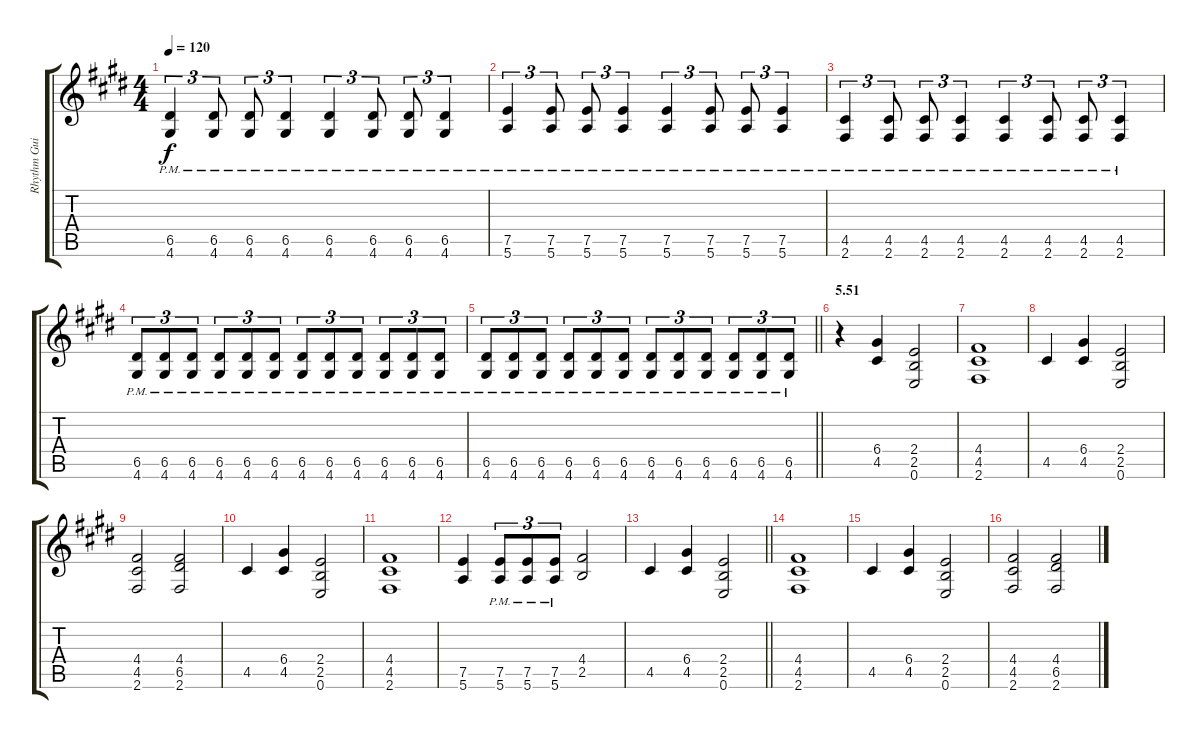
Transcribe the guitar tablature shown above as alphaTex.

\track ("Rhythm Guitar" "Rhythm Gui") {instrument acousticguitarnylon}
\staff {score tabs}
\tuning (E4 B3 G3 D3 A2 E2) {hide}
\ts (4 4)
\tempo 120
\clef g2
\ks c#minor
(6.5{pm} 4.6{pm}).4{tu (3 2) dy f} (6.5{pm} 4.6{pm}).8{tu (3 2)} (6.5{pm} 4.6{pm}).8{tu (3 2)} (6.5{pm} 4.6{pm}).4{tu (3 2)} (6.5{pm} 4.6{pm}).4{tu (3 2)} (6.5{pm} 4.6{pm}).8{tu (3 2)} (6.5{pm} 4.6{pm}).8{tu (3 2)} (6.5{pm} 4.6{pm}).4{tu (3 2)} |
(7.5{pm} 5.6{pm}).4{tu (3 2)} (7.5{pm} 5.6{pm}).8{tu (3 2)} (7.5{pm} 5.6{pm}).8{tu (3 2)} (7.5{pm} 5.6{pm}).4{tu (3 2)} (7.5{pm} 5.6{pm}).4{tu (3 2)} (7.5{pm} 5.6{pm}).8{tu (3 2)} (7.5{pm} 5.6{pm}).8{tu (3 2)} (7.5{pm} 5.6{pm}).4{tu (3 2)} |
(4.5{pm} 2.6{pm}).4{tu (3 2)} (4.5{pm} 2.6{pm}).8{tu (3 2)} (4.5{pm} 2.6{pm}).8{tu (3 2)} (4.5{pm} 2.6{pm}).4{tu (3 2)} (4.5{pm} 2.6{pm}).4{tu (3 2)} (4.5{pm} 2.6{pm}).8{tu (3 2)} (4.5{pm} 2.6{pm}).8{tu (3 2)} (4.5{pm} 2.6{pm}).4{tu (3 2)} |
(6.5{pm} 4.6{pm}).8{tu (3 2)} (6.5{pm} 4.6{pm}).8{tu (3 2)} (6.5{pm} 4.6{pm}).8{tu (3 2)} (6.5{pm} 4.6{pm}).8{tu (3 2)} (6.5{pm} 4.6{pm}).8{tu (3 2)} (6.5{pm} 4.6{pm}).8{tu (3 2)} (6.5{pm} 4.6{pm}).8{tu (3 2)} (6.5{pm} 4.6{pm}).8{tu (3 2)} (6.5{pm} 4.6{pm}).8{tu (3 2)} (6.5{pm} 4.6{pm}).8{tu (3 2)} (6.5{pm} 4.6{pm}).8{tu (3 2)} (6.5{pm} 4.6{pm}).8{tu (3 2)} |
\barLineRight lightlight
(6.5{pm} 4.6{pm}).8{tu (3 2)} (6.5{pm} 4.6{pm}).8{tu (3 2)} (6.5{pm} 4.6{pm}).8{tu (3 2)} (6.5{pm} 4.6{pm}).8{tu (3 2)} (6.5{pm} 4.6{pm}).8{tu (3 2)} (6.5{pm} 4.6{pm}).8{tu (3 2)} (6.5{pm} 4.6{pm}).8{tu (3 2)} (6.5{pm} 4.6{pm}).8{tu (3 2)} (6.5{pm} 4.6{pm}).8{tu (3 2)} (6.5{pm} 4.6{pm}).8{tu (3 2)} (6.5{pm} 4.6{pm}).8{tu (3 2)} (6.5{pm} 4.6{pm}).8{tu (3 2)} |
\section ("" "5.51")
r.4 (6.4 4.5).4 (2.4 2.5 0.6).2 |
(4.4 4.5 2.6).1 |
4.5.4 (6.4 4.5).4 (2.4 2.5 0.6).2 |
(4.4 4.5 2.6).2 (4.4 6.5 2.6).2 |
4.5.4 (6.4 4.5).4 (2.4 2.5 0.6).2 |
(4.4 4.5 2.6).1 |
(7.5 5.6).4 (7.5{pm} 5.6{pm}).8{tu (3 2)} (7.5{pm} 5.6{pm}).8{tu (3 2)} (7.5{pm} 5.6{pm}).8{tu (3 2)} (4.4 2.5).2 |
\barLineRight lightlight
4.5.4 (6.4 4.5).4 (2.4 2.5 0.6).2 |
(4.4 4.5 2.6).1 |
4.5.4 (6.4 4.5).4 (2.4 2.5 0.6).2 |
(4.4 4.5 2.6).2 (4.4 6.5 2.6).2
